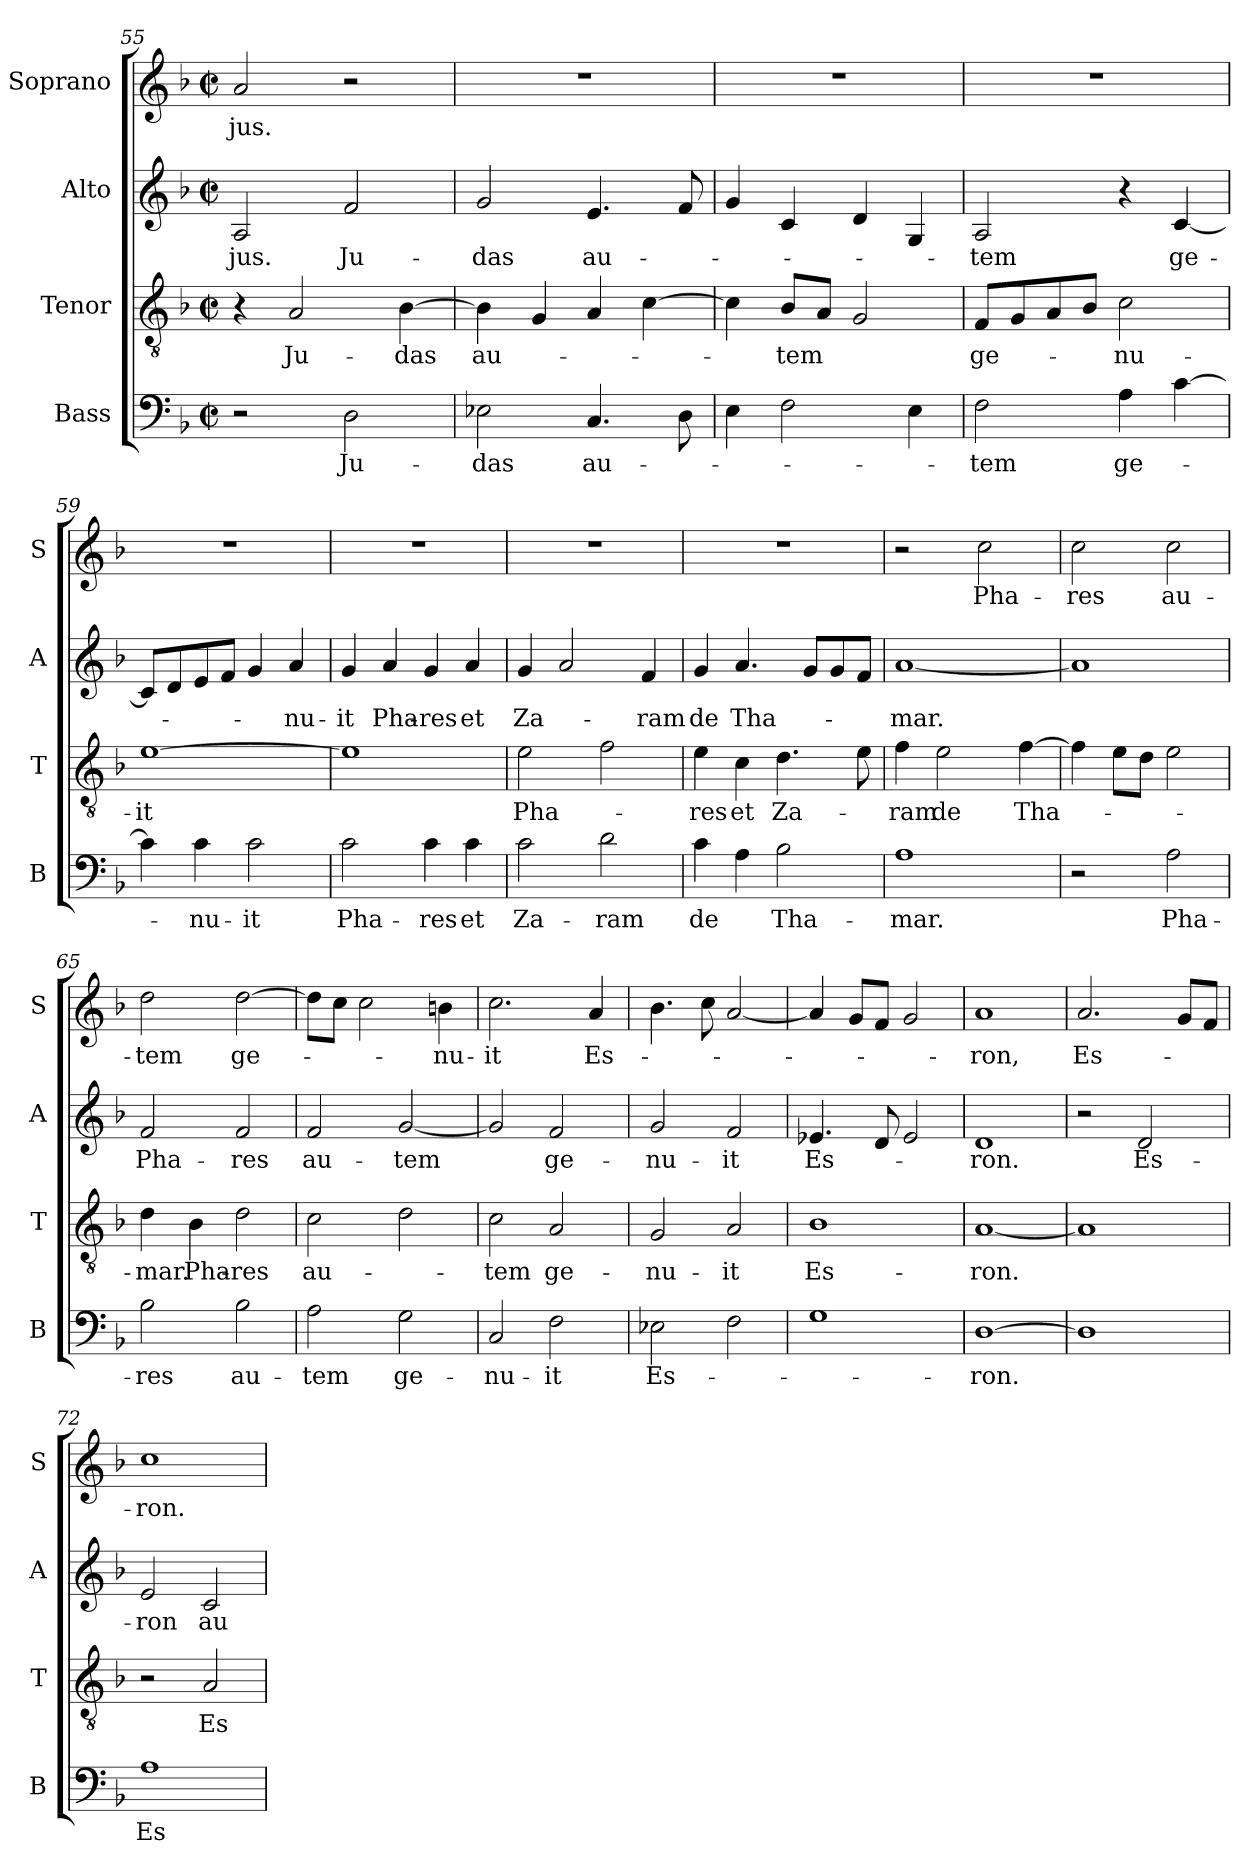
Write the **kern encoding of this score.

**kern	**text	**kern	**text	**kern	**text	**kern	**text
*part4	*part4	*part3	*part3	*part2	*part2	*part1	*part1
*staff4	*staff4	*staff3	*staff3	*staff2	*staff2	*staff1	*staff1
*I"Bass	*	*I"Tenor	*	*I"Alto	*	*I"Soprano	*
*I'B	*	*I'T	*	*I'A	*	*I'S	*
*clefF4	*	*clefGv2	*	*clefG2	*	*clefG2	*
*k[b-]	*	*k[b-]	*	*k[b-]	*	*k[b-]	*
*F:	*	*F:	*	*F:	*	*F:	*
*M2/2	*	*M2/2	*	*M2/2	*	*M2/2	*
*met(c|)	*	*met(c|)	*	*met(c|)	*	*met(c|)	*
=55	=55	=55	=55	=55	=55	=55	=55
2r	.	4r	.	2A/	-jus.	2a/	-jus.
.	.	2A/	Ju-	.	.	.	.
2D\	Ju-	.	.	2f/	Ju-	2r	.
.	.	[4B-\	-das	.	.	.	.
!!LO:LB:g=z
=56	=56	=56	=56	=56	=56	=56	=56
2E-X\	-das	4B-\]	au-	2g/	-das	1r	.
.	.	4G/	.	.	.	.	.
4.C/	au-	4A/	.	4.e/	au-	.	.
.	.	[4c\	.	.	.	.	.
8D\	.	.	.	8f/	.	.	.
=57	=57	=57	=57	=57	=57	=57	=57
4E\	.	4c\]	.	4g/	.	1r	.
2F\	.	8B-/L	-tem	4c/	.	.	.
.	.	8A/J	.	.	.	.	.
.	.	2G/	.	4d/	.	.	.
4E\	.	.	.	4G/	.	.	.
=58	=58	=58	=58	=58	=58	=58	=58
2F\	-tem	8F/L	ge-	2A/	-tem	1r	.
.	.	8G/	.	.	.	.	.
.	.	8A/	.	.	.	.	.
.	.	8B-/J	.	.	.	.	.
4A\	ge-	2c\	-nu-	4r	.	.	.
[4c\	.	.	.	[4c/	ge-	.	.
=59	=59	=59	=59	=59	=59	=59	=59
4c\]	.	[1e	-it	8c/L]	.	1r	.
.	.	.	.	8d/	.	.	.
4c\	-nu-	.	.	8e/	.	.	.
.	.	.	.	8f/J	.	.	.
2c\	-it	.	.	4g/	.	.	.
.	.	.	.	4a/	-nu-	.	.
=60	=60	=60	=60	=60	=60	=60	=60
2c\	Pha-	1e]	.	4g/	-it	1r	.
.	.	.	.	4a/	Pha-	.	.
4c\	-res	.	.	4g/	-res	.	.
4c\	et	.	.	4a/	et	.	.
!!LO:PB:g=z
=61	=61	=61	=61	=61	=61	=61	=61
2c\	Za-	2e\	Pha-	4g/	Za-	1r	.
.	.	.	.	2a/	.	.	.
2d\	-ram	2f\	.	.	.	.	.
.	.	.	.	4f/	-ram	.	.
=62	=62	=62	=62	=62	=62	=62	=62
4c\	de	4e\	-res	4g/	de	1r	.
4A\	.	4c\	et	4.a/	Tha-	.	.
2B-\	Tha-	4.d\	Za-	.	.	.	.
.	.	.	.	8g/L	.	.	.
.	.	.	.	8g/	.	.	.
.	.	8e\	.	8f/J	.	.	.
=63	=63	=63	=63	=63	=63	=63	=63
1A	-mar.	4f\	-ram	[1a	-mar.	2r	.
.	.	2e\	de	.	.	.	.
.	.	.	.	.	.	2cc\	Pha-
.	.	[4f\	Tha-	.	.	.	.
=64	=64	=64	=64	=64	=64	=64	=64
2r	.	4f\]	.	1a]	.	2cc\	-res
.	.	8e\L	.	.	.	.	.
.	.	8d\J	.	.	.	.	.
2A\	Pha-	2e\	.	.	.	2cc\	au-
=65	=65	=65	=65	=65	=65	=65	=65
2B-\	-res	4d\	-mar.	2f/	Pha-	2dd\	-tem
.	.	4B-\	Pha-	.	.	.	.
2B-\	au-	2d\	-res	2f/	-res	[2dd\	ge-
!!LO:LB:g=z
=66	=66	=66	=66	=66	=66	=66	=66
2A\	-tem	2c\	au-	2f/	au-	8dd\L]	.
.	.	.	.	.	.	8cc\J	.
.	.	.	.	.	.	2cc\	.
2G\	ge-	2d\	.	[2g/	-tem	.	.
.	.	.	.	.	.	4bn\	-nu-
=67	=67	=67	=67	=67	=67	=67	=67
2C/	-nu-	2c\	-tem	2g/]	.	2.cc\	-it
2F\	-it	2A/	ge-	2f/	ge-	.	.
.	.	.	.	.	.	4a/	Es-
=68	=68	=68	=68	=68	=68	=68	=68
2E-X\	Es-	2G/	-nu-	2g/	-nu-	4.b-\	.
.	.	.	.	.	.	8cc\	.
2F\	.	2A/	-it	2f/	-it	[2a/	.
=69	=69	=69	=69	=69	=69	=69	=69
1G	.	1B-	Es-	4.e-X/	Es-	4a/]	.
.	.	.	.	.	.	8g/L	.
.	.	.	.	8d/	.	8f/J	.
.	.	.	.	2e-/	.	2g/	.
=70	=70	=70	=70	=70	=70	=70	=70
[1D	-ron.	[1A	-ron.	1d	-ron.	1a	-ron,
=71	=71	=71	=71	=71	=71	=71	=71
1D]	.	1A]	.	2r	.	2.a/	Es-
.	.	.	.	2d/	Es-	.	.
.	.	.	.	.	.	8g/L	.
.	.	.	.	.	.	8f/J	.
!!LO:LB:g=z
=72	=72	=72	=72	=72	=72	=72	=72
1A	Es-	2r	.	2e/	-ron	1cc	-ron.
.	.	2A/	Es-	2c/	au-	.	.
=	=	=	=	=	=	=	=
*-	*-	*-	*-	*-	*-	*-	*-
